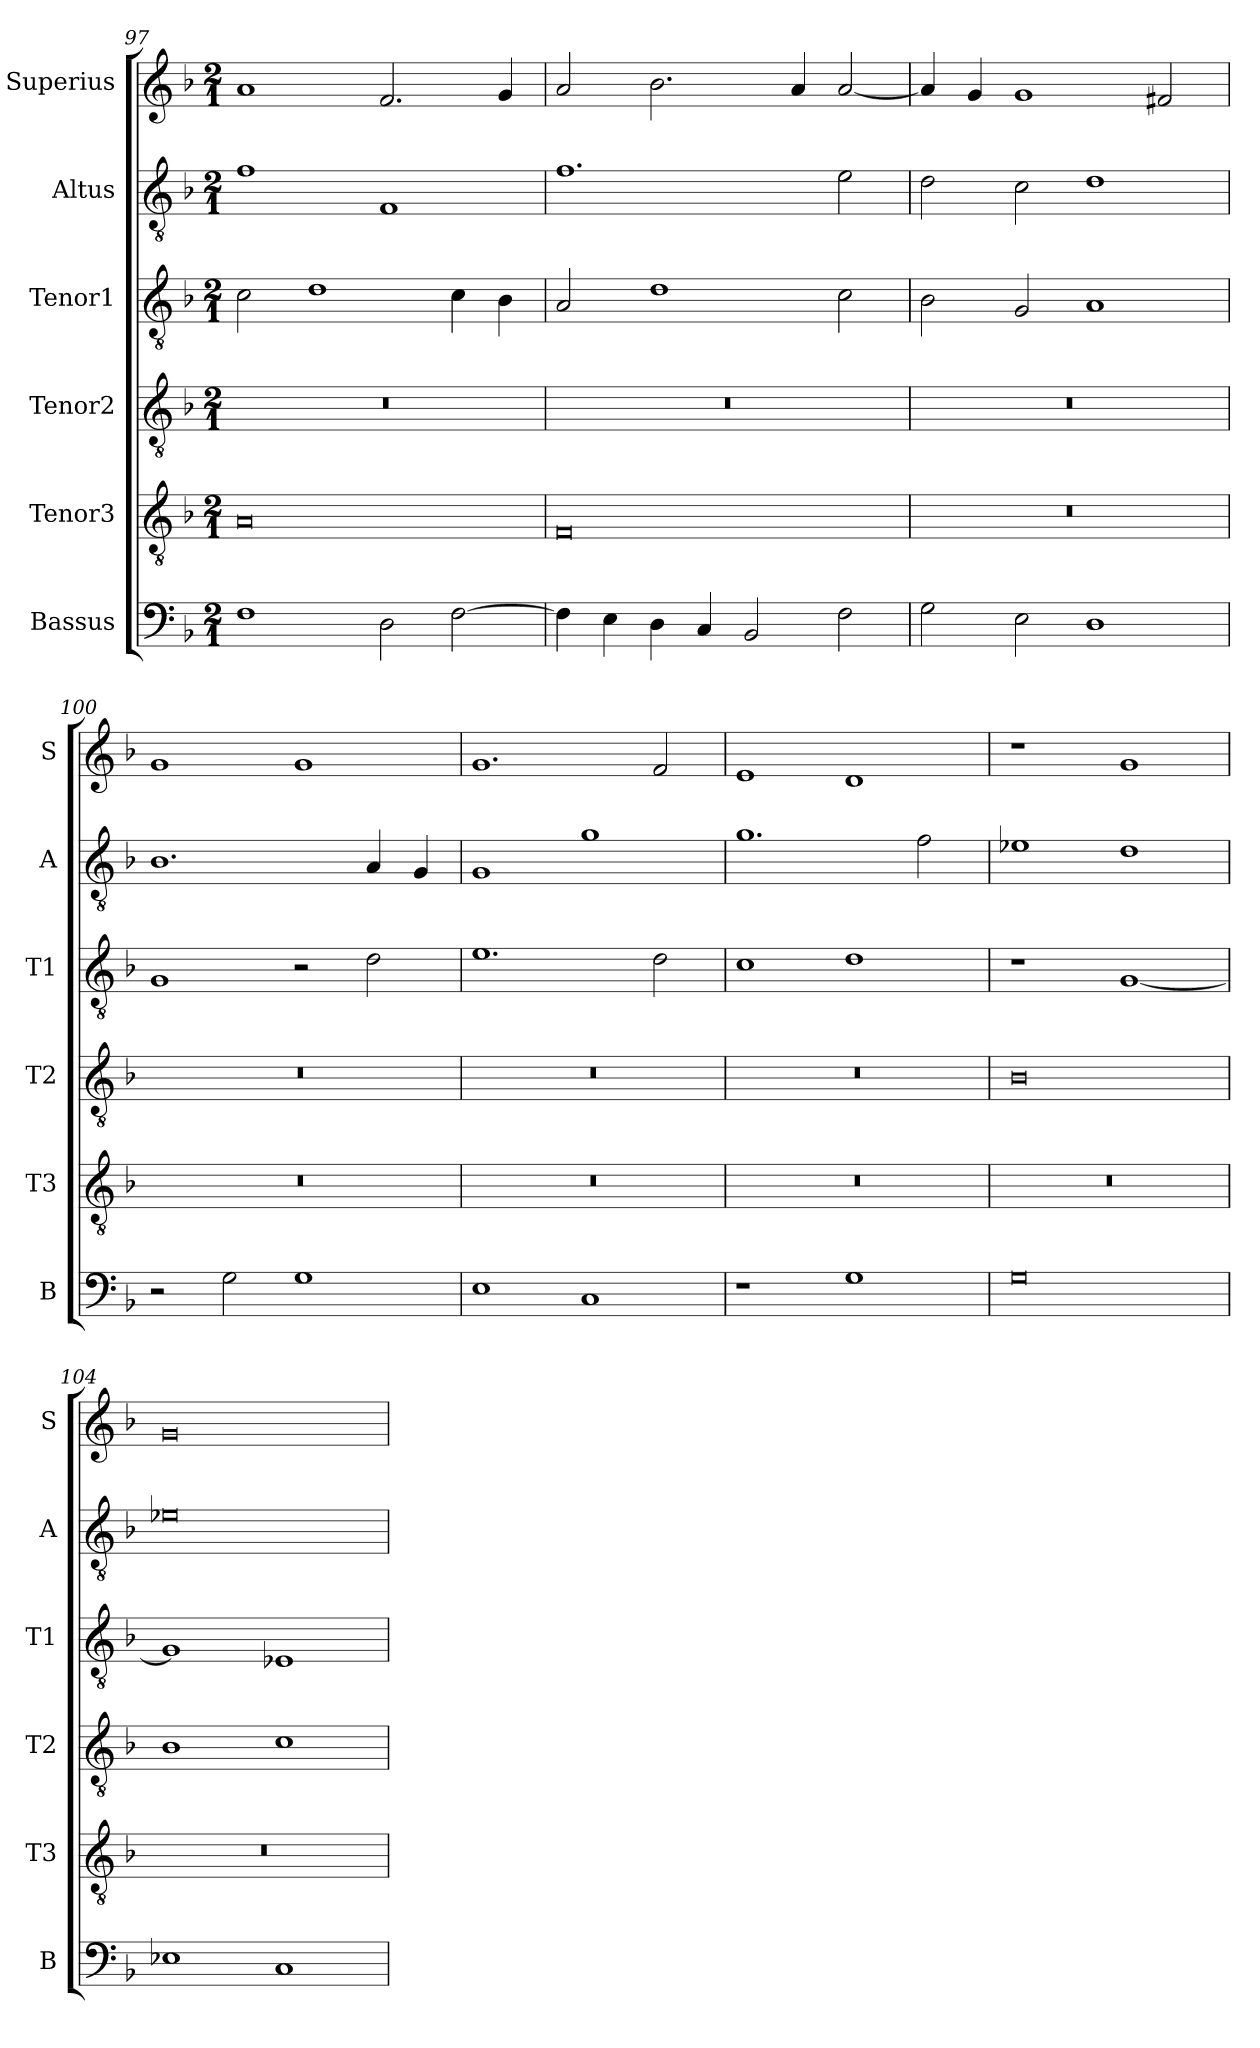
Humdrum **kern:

**kern	**kern	**kern	**kern	**kern	**kern
*part6	*part5	*part4	*part3	*part2	*part1
*staff6	*staff5	*staff4	*staff3	*staff2	*staff1
*I"Bassus	*I"Tenor3	*I"Tenor2	*I"Tenor1	*I"Altus	*I"Superius
*I'B	*I'T3	*I'T2	*I'T1	*I'A	*I'S
*clefF4	*clefGv2	*clefGv2	*clefGv2	*clefGv2	*clefG2
*k[b-]	*k[b-]	*k[b-]	*k[b-]	*k[b-]	*k[b-]
*M2/1	*M2/1	*M2/1	*M2/1	*M2/1	*M2/1
=97	=97	=97	=97	=97	=97
1F	0A	0r	2c\	1f	1a
.	.	.	1d	.	.
2D\	.	.	.	1F	2.f/
[2F\	.	.	4c\	.	.
.	.	.	4B-\	.	4g/
=98	=98	=98	=98	=98	=98
4F\]	0F	0r	2A/	1.f	2a/
4E\	.	.	.	.	.
4D\	.	.	1d	.	2.b-\
4C/	.	.	.	.	.
2BB-/	.	.	.	.	.
.	.	.	.	.	4a/
2F\	.	.	2c\	2e\	[2a/
=99	=99	=99	=99	=99	=99
2G\	0r	0r	2B-\	2d\	4a/]
.	.	.	.	.	4g/
2E\	.	.	2G/	2c\	1g
1D	.	.	1A	1d	.
.	.	.	.	.	2f#X/
=100	=100	=100	=100	=100	=100
2r	0r	0r	1G	1.B-	1g
2G\	.	.	.	.	.
1G	.	.	2r	.	1g
.	.	.	2d\	4A/	.
.	.	.	.	4G/	.
=101	=101	=101	=101	=101	=101
1E	0r	0r	1.e	1G	1.g
1C	.	.	.	1g	.
.	.	.	2d\	.	2f/
=102	=102	=102	=102	=102	=102
1r	0r	0r	1c	1.g	1e
1G	.	.	1d	.	1d
.	.	.	.	2f\	.
=103	=103	=103	=103	=103	=103
0G	0r	0B-	1r	1e-X	1r
.	.	.	[1G	1d	1g
=104	=104	=104	=104	=104	=104
1E-X	0r	1B-	1G]	0e-X	0g
1C	.	1c	1E-X	.	.
=	=	=	=	=	=
*-	*-	*-	*-	*-	*-
